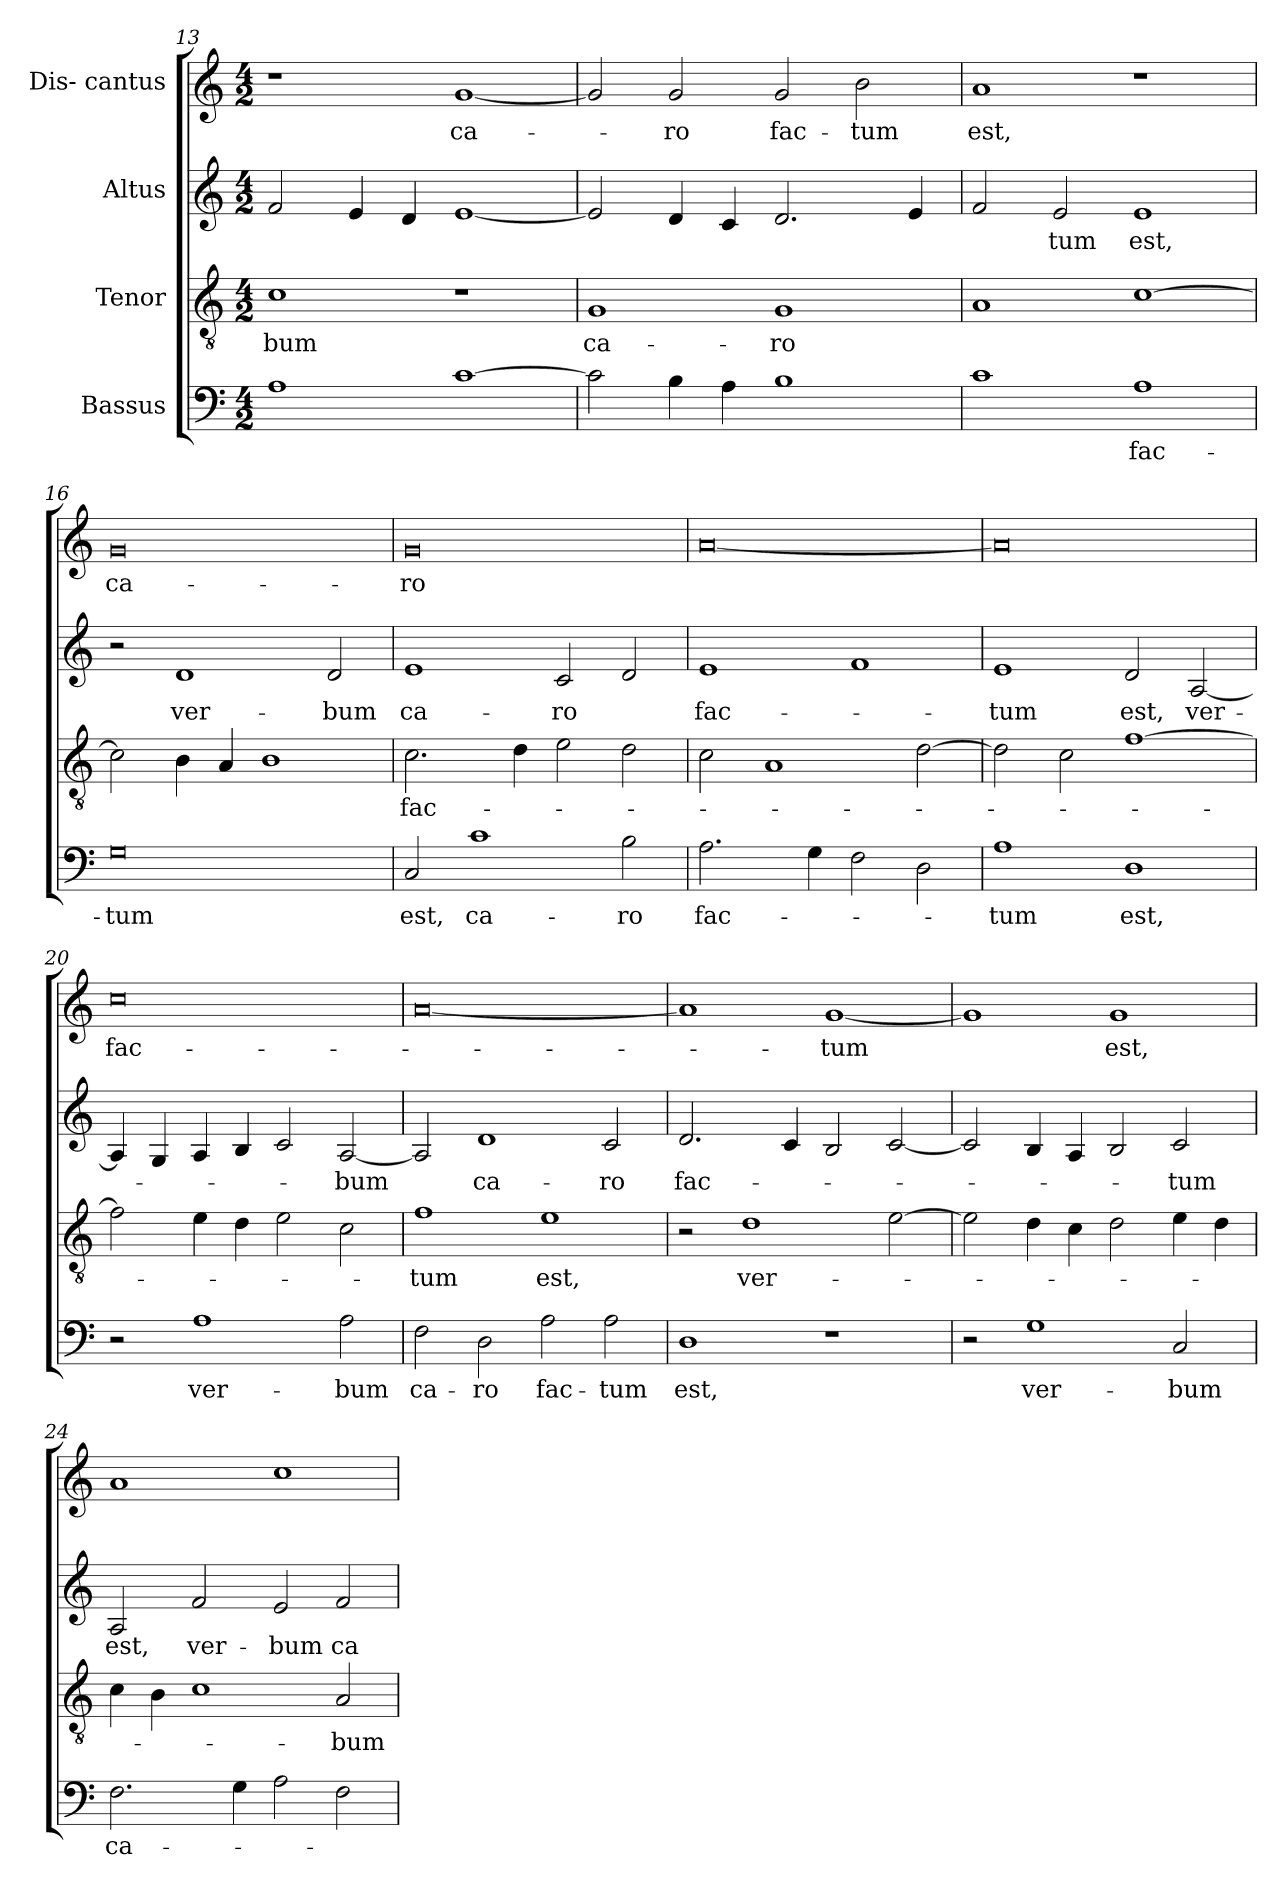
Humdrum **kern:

**kern	**text	**kern	**text	**kern	**text	**kern	**text
*part4	*part4	*part3	*part3	*part2	*part2	*part1	*part1
*staff4	*staff4	*staff3	*staff3	*staff2	*staff2	*staff1	*staff1
*I"Bassus	*	*I"Tenor	*	*I"Altus	*	*I"Dis- cantus	*
!!LO:LB:g=z
*clefF4	*	*clefGv2	*	*clefG2	*	*clefG2	*
*k[]	*	*k[]	*	*k[]	*	*k[]	*
*M4/2	*	*M4/2	*	*M4/2	*	*M4/2	*
=13	=13	=13	=13	=13	=13	=13	=13
!	!	!	!LO:LY:b	!	!	!	!
1A	.	1c	-bum	2f/	.	1r	.
.	.	.	.	4e/	.	.	.
.	.	.	.	4d/	.	.	.
!	!	!	!	!	!	!	!LO:LY:b
[1c	.	1r	.	[1e	.	[1g	ca-
=14	=14	=14	=14	=14	=14	=14	=14
!	!	!	!LO:LY:b	!	!	!	!
2c\]	.	1G	ca-	2e/]	.	2g/]	.
!	!	!	!	!	!	!	!LO:LY:b
4B\	.	.	.	4d/	.	2g/	-ro
4A\	.	.	.	4c/	.	.	.
!	!	!	!LO:LY:b	!	!	!	!LO:LY:b
1B	.	1G	-ro	2.d/	.	2g/	fac-
!	!	!	!	!	!	!	!LO:LY:b
.	.	.	.	.	.	2b\	-tum
.	.	.	.	4e/	.	.	.
=15	=15	=15	=15	=15	=15	=15	=15
!	!	!	!	!	!	!	!LO:LY:b
1c	.	1A	.	2f/	.	1a	est,
!	!	!	!	!	!LO:LY:b	!	!
.	.	.	.	2e/	-tum	.	.
!	!LO:LY:b	!	!	!	!LO:LY:b	!	!
1A	fac-	[1c	.	1e	est,	1r	.
=16	=16	=16	=16	=16	=16	=16	=16
!	!LO:LY:b	!	!	!	!	!	!LO:LY:b
0G	-tum	2c\]	.	2r	.	0g	ca-
!	!	!	!	!	!LO:LY:b	!	!
.	.	4B\	.	1d	ver-	.	.
.	.	4A/	.	.	.	.	.
.	.	1B	.	.	.	.	.
!	!	!	!	!	!LO:LY:b	!	!
.	.	.	.	2d/	-bum	.	.
=17	=17	=17	=17	=17	=17	=17	=17
!	!LO:LY:b	!	!LO:LY:b	!	!LO:LY:b	!	!LO:LY:b
2C/	est,	2.c\	fac-	1e	ca-	0g	-ro
!	!LO:LY:b	!	!	!	!	!	!
1c	ca-	.	.	.	.	.	.
.	.	4d\	.	.	.	.	.
!	!	!	!	!	!LO:LY:b	!	!
.	.	2e\	.	2c/	-ro	.	.
!	!LO:LY:b	!	!	!	!	!	!
2B\	-ro	2d\	.	2d/	.	.	.
!!LO:PB:g=z
=18	=18	=18	=18	=18	=18	=18	=18
!	!LO:LY:b	!	!	!	!LO:LY:b	!	!
2.A\	fac-	2c\	.	1e	fac-	[0a/	.
.	.	1A	.	.	.	.	.
4G\	.	.	.	.	.	.	.
2F\	.	.	.	1f	.	.	.
2D\	.	[2d	.	.	.	.	.
=19	=19	=19	=19	=19	=19	=19	=19
!	!LO:LY:b	!	!	!	!LO:LY:b	!	!
1A	-tum	2d\]	.	1e	-tum	0a]	.
.	.	2c\	.	.	.	.	.
!	!LO:LY:b	!	!	!	!LO:LY:b	!	!
1D	est,	[1f	.	2d/	est,	.	.
!	!	!	!	!	!LO:LY:b	!	!
.	.	.	.	[2A/	ver-	.	.
=20	=20	=20	=20	=20	=20	=20	=20
!	!	!	!	!	!	!	!LO:LY:b
2r	.	2f\]	.	4A/]	.	0cc	fac-
.	.	.	.	4G/	.	.	.
!	!LO:LY:b	!	!	!	!	!	!
1A	ver-	4e\	.	4A/	.	.	.
.	.	4d\	.	4B/	.	.	.
.	.	2e\	.	2c/	.	.	.
!	!LO:LY:b	!	!	!	!LO:LY:b	!	!
2A\	-bum	2c\	.	[2A	bum	.	.
=21	=21	=21	=21	=21	=21	=21	=21
!	!LO:LY:b	!	!LO:LY:b	!	!	!	!
2F\	ca-	1f	-tum	2A/]	.	[0a	.
!	!LO:LY:b	!	!	!	!LO:LY:b	!	!
2D\	-ro	.	.	1d	ca-	.	.
!	!LO:LY:b	!	!LO:LY:b	!	!	!	!
2A\	fac-	1e	est,	.	.	.	.
!	!LO:LY:b	!	!	!	!LO:LY:b	!	!
2A\	-tum	.	.	2c/	-ro	.	.
=22	=22	=22	=22	=22	=22	=22	=22
!	!LO:LY:b	!	!	!	!LO:LY:b	!	!
1D	est,	2r	.	2.d/	fac-	1a]	.
!	!	!	!LO:LY:b	!	!	!	!
.	.	1d	ver-	.	.	.	.
.	.	.	.	4c/	.	.	.
!	!	!	!	!	!	!	!LO:LY:b
1r	.	.	.	2B/	.	[1g	-tum
.	.	[2e	.	[2c	.	.	.
!!LO:LB:g=z
=23	=23	=23	=23	=23	=23	=23	=23
2r	.	2e\]	.	2c/]	.	1g]	.
!	!LO:LY:b	!	!	!	!	!	!
1G	ver-	4d\	.	4B/	.	.	.
.	.	4c\	.	4A/	.	.	.
!	!	!	!	!	!	!	!LO:LY:b
.	.	2d\	.	2B/	.	1g	est,
!	!LO:LY:b	!	!	!	!LO:LY:b	!	!
2C/	-bum	4e\	.	2c/	-tum	.	.
.	.	4d\	.	.	.	.	.
=24	=24	=24	=24	=24	=24	=24	=24
!	!LO:LY:b	!	!	!	!LO:LY:b	!	!
2.F\	ca-	4c\	.	2A/	est,	1a	.
.	.	4B\	.	.	.	.	.
!	!	!	!	!	!LO:LY:b	!	!
.	.	1c	.	2f/	ver-	.	.
4G\	.	.	.	.	.	.	.
!	!	!	!	!	!LO:LY:b	!	!
2A\	.	.	.	2e/	-bum	1cc	.
!	!	!	!LO:LY:b	!	!LO:LY:b	!	!
2F\	.	2A/	-bum	2f/	ca-	.	.
=	=	=	=	=	=	=	=
*-	*-	*-	*-	*-	*-	*-	*-
